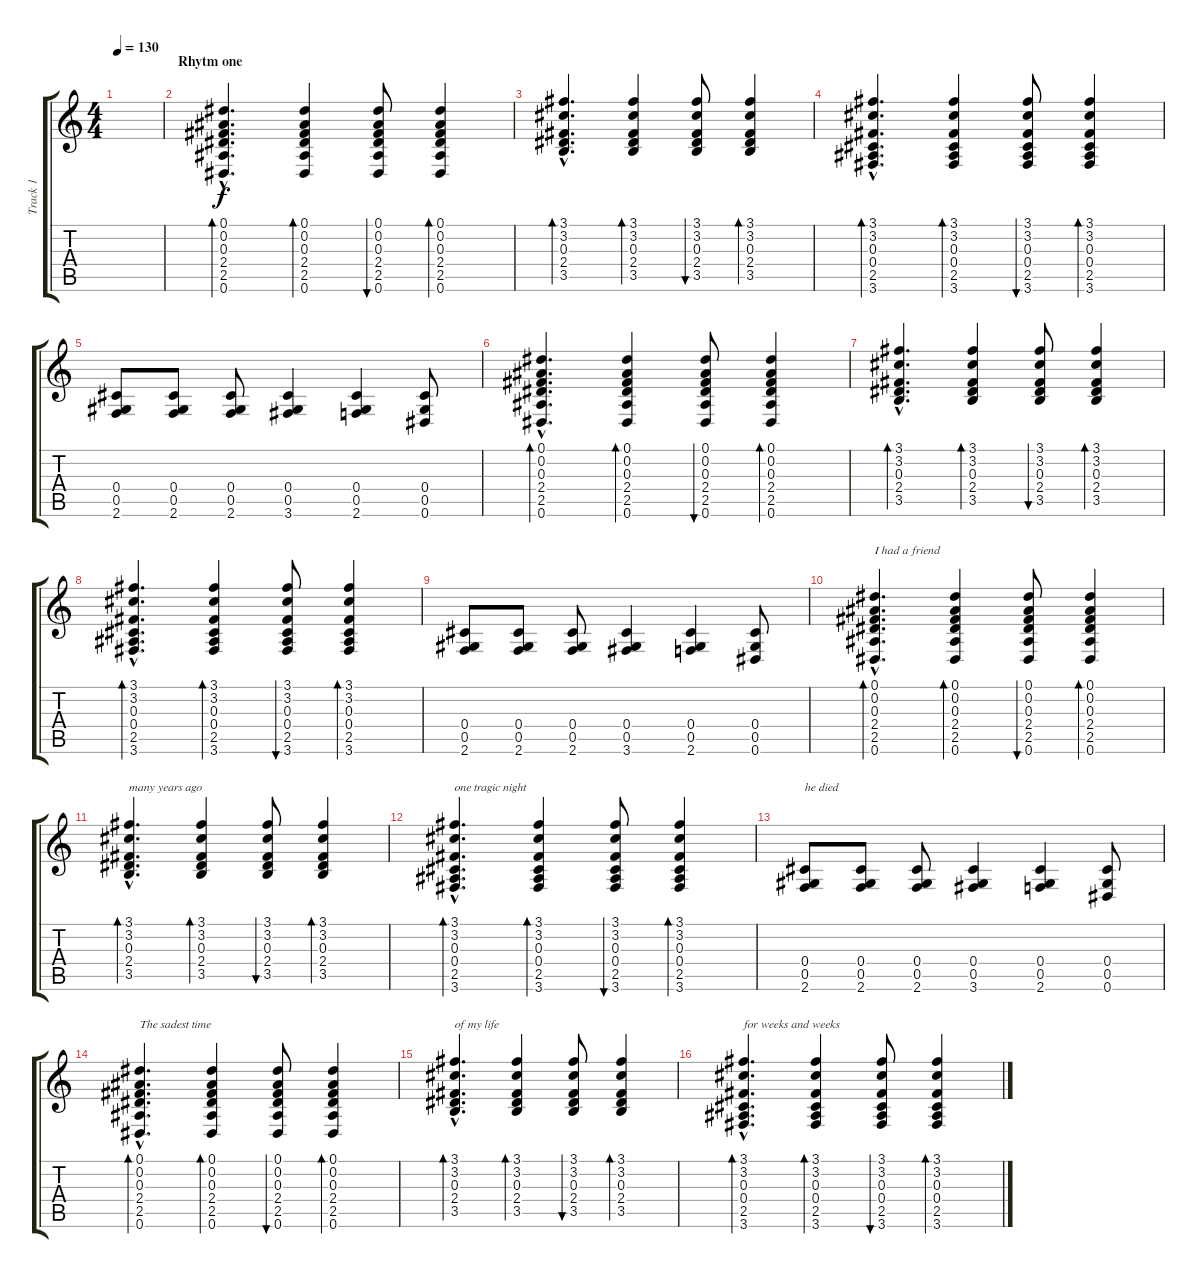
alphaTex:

\track ("Track 1" "Track 1") {instrument acousticguitarnylon}
\staff {score tabs}
\tuning (Eb4 Bb3 Gb3 Db3 Ab2 Eb2) {hide}
\ts (4 4)
\tempo 130
\clef g2
\ks c
|
\section ("" "Rhytm one")
(0.1{hac} 0.2{hac} 0.3{hac} 2.4{hac} 2.5{hac} 0.6{hac}).4{d bd 30} (0.1 0.2 0.3 2.4 2.5 0.6).4{bd 30} (0.1 0.2 0.3 2.4 2.5 0.6).8{bu 30} (0.1 0.2 0.3 2.4 2.5 0.6).4{bd 30} |
(3.1{hac} 3.2{hac} 0.3{hac} 2.4{hac} 3.5{hac}).4{d bd 30} (3.1 3.2 0.3 2.4 3.5).4{bd 30} (3.1 3.2 0.3 2.4 3.5).8{bu 30} (3.1 3.2 0.3 2.4 3.5).4{bd 30} |
(3.1{hac} 3.2{hac} 0.3{hac} 0.4{hac} 2.5{hac} 3.6{hac}).4{d bd 30} (3.1 3.2 0.3 0.4 2.5 3.6).4{bd 30} (3.1 3.2 0.3 0.4 2.5 3.6).8{bu 30} (3.1 3.2 0.3 0.4 2.5 3.6).4{bd 30} |
(0.4 0.5 2.6).8 (0.4 0.5 2.6).8 (0.4 0.5 2.6).8 (0.4 0.5 3.6).4 (0.4 0.5 2.6).4 (0.4 0.5 0.6).8 |
(0.1{hac} 0.2{hac} 0.3{hac} 2.4{hac} 2.5{hac} 0.6{hac}).4{d bd 30} (0.1 0.2 0.3 2.4 2.5 0.6).4{bd 30} (0.1 0.2 0.3 2.4 2.5 0.6).8{bu 30} (0.1 0.2 0.3 2.4 2.5 0.6).4{bd 30} |
(3.1{hac} 3.2{hac} 0.3{hac} 2.4{hac} 3.5{hac}).4{d bd 30} (3.1 3.2 0.3 2.4 3.5).4{bd 30} (3.1 3.2 0.3 2.4 3.5).8{bu 30} (3.1 3.2 0.3 2.4 3.5).4{bd 30} |
(3.1{hac} 3.2{hac} 0.3{hac} 0.4{hac} 2.5{hac} 3.6{hac}).4{d bd 30} (3.1 3.2 0.3 0.4 2.5 3.6).4{bd 30} (3.1 3.2 0.3 0.4 2.5 3.6).8{bu 30} (3.1 3.2 0.3 0.4 2.5 3.6).4{bd 30} |
(0.4 0.5 2.6).8 (0.4 0.5 2.6).8 (0.4 0.5 2.6).8 (0.4 0.5 3.6).4 (0.4 0.5 2.6).4 (0.4 0.5 0.6).8 |
(0.1{hac} 0.2{hac} 0.3{hac} 2.4{hac} 2.5{hac} 0.6{hac}).4{d bd 30 txt "I had a friend"} (0.1 0.2 0.3 2.4 2.5 0.6).4{bd 30} (0.1 0.2 0.3 2.4 2.5 0.6).8{bu 30} (0.1 0.2 0.3 2.4 2.5 0.6).4{bd 30} |
(3.1{hac} 3.2{hac} 0.3{hac} 2.4{hac} 3.5{hac}).4{d bd 30 txt "many years ago"} (3.1 3.2 0.3 2.4 3.5).4{bd 30} (3.1 3.2 0.3 2.4 3.5).8{bu 30} (3.1 3.2 0.3 2.4 3.5).4{bd 30} |
(3.1{hac} 3.2{hac} 0.3{hac} 0.4{hac} 2.5{hac} 3.6{hac}).4{d bd 30 txt "one tragic night"} (3.1 3.2 0.3 0.4 2.5 3.6).4{bd 30} (3.1 3.2 0.3 0.4 2.5 3.6).8{bu 30} (3.1 3.2 0.3 0.4 2.5 3.6).4{bd 30} |
(0.4 0.5 2.6).8{txt "he died"} (0.4 0.5 2.6).8 (0.4 0.5 2.6).8 (0.4 0.5 3.6).4 (0.4 0.5 2.6).4 (0.4 0.5 0.6).8 |
(0.1{hac} 0.2{hac} 0.3{hac} 2.4{hac} 2.5{hac} 0.6{hac}).4{d bd 30 txt "The sadest time"} (0.1 0.2 0.3 2.4 2.5 0.6).4{bd 30} (0.1 0.2 0.3 2.4 2.5 0.6).8{bu 30} (0.1 0.2 0.3 2.4 2.5 0.6).4{bd 30} |
(3.1{hac} 3.2{hac} 0.3{hac} 2.4{hac} 3.5{hac}).4{d bd 30 txt "of my life"} (3.1 3.2 0.3 2.4 3.5).4{bd 30} (3.1 3.2 0.3 2.4 3.5).8{bu 30} (3.1 3.2 0.3 2.4 3.5).4{bd 30} |
(3.1{hac} 3.2{hac} 0.3{hac} 0.4{hac} 2.5{hac} 3.6{hac}).4{d bd 30 txt "for weeks and weeks"} (3.1 3.2 0.3 0.4 2.5 3.6).4{bd 30} (3.1 3.2 0.3 0.4 2.5 3.6).8{bu 30} (3.1 3.2 0.3 0.4 2.5 3.6).4{bd 30}
